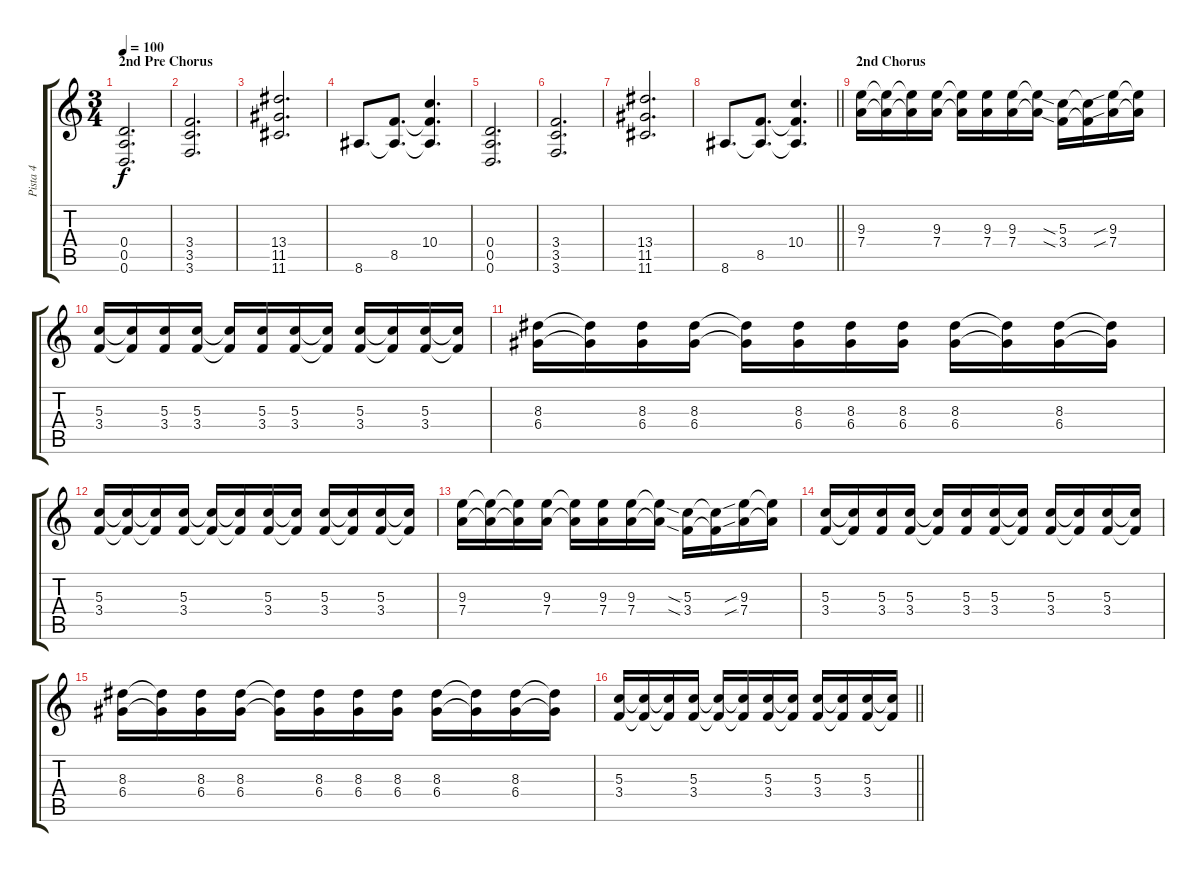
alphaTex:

\track ("Pista 4" "Pista 4") {instrument overdrivenguitar}
\staff {score tabs}
\tuning (E4 B3 G3 D3 A2 D2) {hide}
\ts (3 4)
\section ("" "2nd Pre Chorus")
\tempo 100
\clef g2
\ks c
(0.4 0.5 0.6).2{d dy f} |
(3.4 3.5 3.6).2{d} |
(13.4 11.5 11.6).2{d} |
8.6.8{d} (8.5 8.6{t}).8{d} (10.4 8.5{t} 8.6{t}).4{d} |
(0.4 0.5 0.6).2{d} |
(3.4 3.5 3.6).2{d} |
(13.4 11.5 11.6).2{d} |
\barLineRight lightlight
8.6.8{d} (8.5 8.6{t}).8{d} (10.4 8.5{t} 8.6{t}).4{d} |
\section ("" "2nd Chorus")
(9.3 7.4).16 (9.3{t} 7.4{t}).16 (9.3{t} 7.4{t}).16 (9.3 7.4).16 (9.3{t} 7.4{t}).16 (9.3 7.4).16 (9.3 7.4).16 (9.3{t} 7.4{t}).16 (5.3{sia} 3.4{sia}).16 (5.3{t} 3.4{t}).16 (9.3{sib} 7.4{sib}).16 (9.3{t} 7.4{t}).16 |
(5.3 3.4).16 (5.3{t} 3.4{t}).16 (5.3 3.4).16 (5.3 3.4).16 (5.3{t} 3.4{t}).16 (5.3 3.4).16 (5.3 3.4).16 (5.3{t} 3.4{t}).16 (5.3 3.4).16 (5.3{t} 3.4{t}).16 (5.3 3.4).16 (5.3{t} 3.4{t}).16 |
(8.3 6.4).16 (8.3{t} 6.4{t}).16 (8.3 6.4).16 (8.3 6.4).16 (8.3{t} 6.4{t}).16 (8.3 6.4).16 (8.3 6.4).16 (8.3 6.4).16 (8.3 6.4).16 (8.3{t} 6.4{t}).16 (8.3 6.4).16 (8.3{t} 6.4{t}).16 |
(5.3 3.4).16 (5.3{t} 3.4{t}).16 (5.3{t} 3.4{t}).16 (5.3 3.4).16 (5.3{t} 3.4{t}).16 (5.3{t} 3.4{t}).16 (5.3 3.4).16 (5.3{t} 3.4{t}).16 (5.3 3.4).16 (5.3{t} 3.4{t}).16 (5.3 3.4).16 (5.3{t} 3.4{t}).16 |
(9.3 7.4).16 (9.3{t} 7.4{t}).16 (9.3{t} 7.4{t}).16 (9.3 7.4).16 (9.3{t} 7.4{t}).16 (9.3 7.4).16 (9.3 7.4).16 (9.3{t} 7.4{t}).16 (5.3{sia} 3.4{sia}).16 (5.3{t} 3.4{t}).16 (9.3{sib} 7.4{sib}).16 (9.3{t} 7.4{t}).16 |
(5.3 3.4).16 (5.3{t} 3.4{t}).16 (5.3 3.4).16 (5.3 3.4).16 (5.3{t} 3.4{t}).16 (5.3 3.4).16 (5.3 3.4).16 (5.3{t} 3.4{t}).16 (5.3 3.4).16 (5.3{t} 3.4{t}).16 (5.3 3.4).16 (5.3{t} 3.4{t}).16 |
(8.3 6.4).16 (8.3{t} 6.4{t}).16 (8.3 6.4).16 (8.3 6.4).16 (8.3{t} 6.4{t}).16 (8.3 6.4).16 (8.3 6.4).16 (8.3 6.4).16 (8.3 6.4).16 (8.3{t} 6.4{t}).16 (8.3 6.4).16 (8.3{t} 6.4{t}).16 |
\barLineRight lightlight
(5.3 3.4).16 (5.3{t} 3.4{t}).16 (5.3{t} 3.4{t}).16 (5.3 3.4).16 (5.3{t} 3.4{t}).16 (5.3{t} 3.4{t}).16 (5.3 3.4).16 (5.3{t} 3.4{t}).16 (5.3 3.4).16 (5.3{t} 3.4{t}).16 (5.3 3.4).16 (5.3{t} 3.4{t}).16
